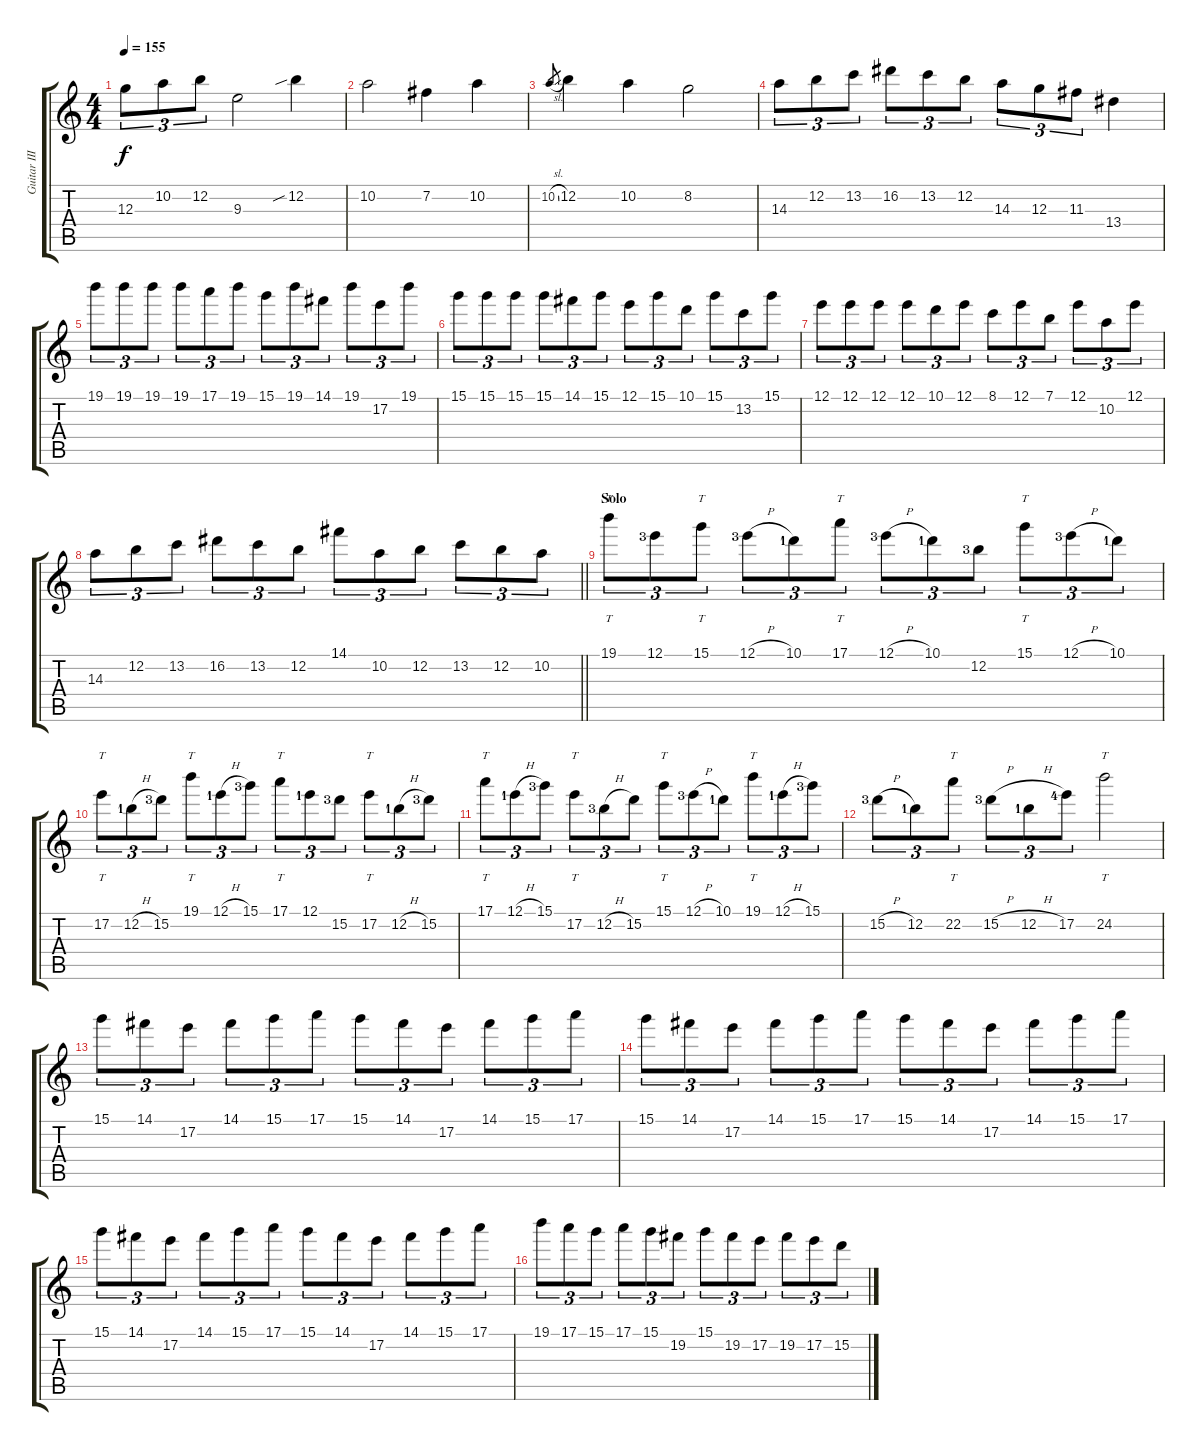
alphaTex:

\track ("Guitar III" "Guitar III") {instrument distortionguitar}
\staff {score tabs}
\tuning (E4 B3 G3 D3 A2 E2) {hide}
\ts (4 4)
\tempo 155
\clef g2
\ks c
12.3.8{tu (3 2) dy f} 10.2.8{tu (3 2)} 12.2.8{tu (3 2)} 9.3.2 12.2{sib}.4 |
10.2.2 7.2.4 10.2.4 |
10.2{sl}.8{gr} 12.2.4 10.2.4 8.2.2 |
14.3.8{tu (3 2)} 12.2.8{tu (3 2)} 13.2.8{tu (3 2)} 16.2.8{tu (3 2)} 13.2.8{tu (3 2)} 12.2.8{tu (3 2)} 14.3.8{tu (3 2)} 12.3.8{tu (3 2)} 11.3.8{tu (3 2)} 13.4.4 |
19.1.8{tu (3 2)} 19.1.8{tu (3 2)} 19.1.8{tu (3 2)} 19.1.8{tu (3 2)} 17.1.8{tu (3 2)} 19.1.8{tu (3 2)} 15.1.8{tu (3 2)} 19.1.8{tu (3 2)} 14.1.8{tu (3 2)} 19.1.8{tu (3 2)} 17.2.8{tu (3 2)} 19.1.8{tu (3 2)} |
15.1.8{tu (3 2)} 15.1.8{tu (3 2)} 15.1.8{tu (3 2)} 15.1.8{tu (3 2)} 14.1.8{tu (3 2)} 15.1.8{tu (3 2)} 12.1.8{tu (3 2)} 15.1.8{tu (3 2)} 10.1.8{tu (3 2)} 15.1.8{tu (3 2)} 13.2.8{tu (3 2)} 15.1.8{tu (3 2)} |
12.1.8{tu (3 2)} 12.1.8{tu (3 2)} 12.1.8{tu (3 2)} 12.1.8{tu (3 2)} 10.1.8{tu (3 2)} 12.1.8{tu (3 2)} 8.1.8{tu (3 2)} 12.1.8{tu (3 2)} 7.1.8{tu (3 2)} 12.1.8{tu (3 2)} 10.2.8{tu (3 2)} 12.1.8{tu (3 2)} |
\barLineRight lightlight
14.3.8{tu (3 2)} 12.2.8{tu (3 2)} 13.2.8{tu (3 2)} 16.2.8{tu (3 2)} 13.2.8{tu (3 2)} 12.2.8{tu (3 2)} 14.1.8{tu (3 2)} 10.2.8{tu (3 2)} 12.2.8{tu (3 2)} 13.2.8{tu (3 2)} 12.2.8{tu (3 2)} 10.2.8{tu (3 2)} |
\section ("" "Solo")
19.1.8{tt tu (3 2) balance 8} 12.1{lf 4}.8{tu (3 2)} 15.1.8{tt tu (3 2)} 12.1{h lf 4}.8{tu (3 2)} 10.1{lf 2}.8{tu (3 2)} 17.1.8{tt tu (3 2)} 12.1{h lf 4}.8{tu (3 2)} 10.1{lf 2}.8{tu (3 2)} 12.2{lf 4}.8{tu (3 2)} 15.1.8{tt tu (3 2)} 12.1{h lf 4}.8{tu (3 2)} 10.1{lf 2}.8{tu (3 2)} |
17.2.8{tt tu (3 2)} 12.2{h lf 2}.8{tu (3 2)} 15.2{lf 4}.8{tu (3 2)} 19.1.8{tt tu (3 2)} 12.1{h lf 2}.8{tu (3 2)} 15.1{lf 4}.8{tu (3 2)} 17.1.8{tt tu (3 2)} 12.1{lf 2}.8{tu (3 2)} 15.2{lf 4}.8{tu (3 2)} 17.2.8{tt tu (3 2)} 12.2{h lf 2}.8{tu (3 2)} 15.2{lf 4}.8{tu (3 2)} |
17.1.8{tt tu (3 2)} 12.1{h lf 2}.8{tu (3 2)} 15.1{lf 4}.8{tu (3 2)} 17.2.8{tt tu (3 2)} 12.2{h lf 4}.8{tu (3 2)} 15.2.8{tu (3 2)} 15.1.8{tt tu (3 2)} 12.1{h lf 4}.8{tu (3 2)} 10.1{lf 2}.8{tu (3 2)} 19.1.8{tt tu (3 2)} 12.1{h lf 2}.8{tu (3 2)} 15.1{lf 4}.8{tu (3 2)} |
15.2{h lf 4}.8{tu (3 2)} 12.2{lf 2}.8{tu (3 2)} 22.2.8{tt tu (3 2)} 15.2{h lf 4}.8{tu (3 2)} 12.2{h lf 2}.8{tu (3 2)} 17.2{lf 5}.8{tu (3 2)} 24.2.2{tt} |
15.1.8{tu (3 2) balance 0} 14.1.8{tu (3 2)} 17.2.8{tu (3 2)} 14.1.8{tu (3 2)} 15.1.8{tu (3 2)} 17.1.8{tu (3 2)} 15.1.8{tu (3 2)} 14.1.8{tu (3 2)} 17.2.8{tu (3 2)} 14.1.8{tu (3 2)} 15.1.8{tu (3 2)} 17.1.8{tu (3 2)} |
15.1.8{tu (3 2)} 14.1.8{tu (3 2)} 17.2.8{tu (3 2)} 14.1.8{tu (3 2)} 15.1.8{tu (3 2)} 17.1.8{tu (3 2)} 15.1.8{tu (3 2)} 14.1.8{tu (3 2)} 17.2.8{tu (3 2)} 14.1.8{tu (3 2)} 15.1.8{tu (3 2)} 17.1.8{tu (3 2)} |
15.1.8{tu (3 2)} 14.1.8{tu (3 2)} 17.2.8{tu (3 2)} 14.1.8{tu (3 2)} 15.1.8{tu (3 2)} 17.1.8{tu (3 2)} 15.1.8{tu (3 2)} 14.1.8{tu (3 2)} 17.2.8{tu (3 2)} 14.1.8{tu (3 2)} 15.1.8{tu (3 2)} 17.1.8{tu (3 2)} |
19.1.8{tu (3 2) balance 16} 17.1.8{tu (3 2)} 15.1.8{tu (3 2)} 17.1.8{tu (3 2)} 15.1.8{tu (3 2)} 19.2.8{tu (3 2)} 15.1.8{tu (3 2)} 19.2.8{tu (3 2)} 17.2.8{tu (3 2)} 19.2.8{tu (3 2)} 17.2.8{tu (3 2)} 15.2.8{tu (3 2)}
